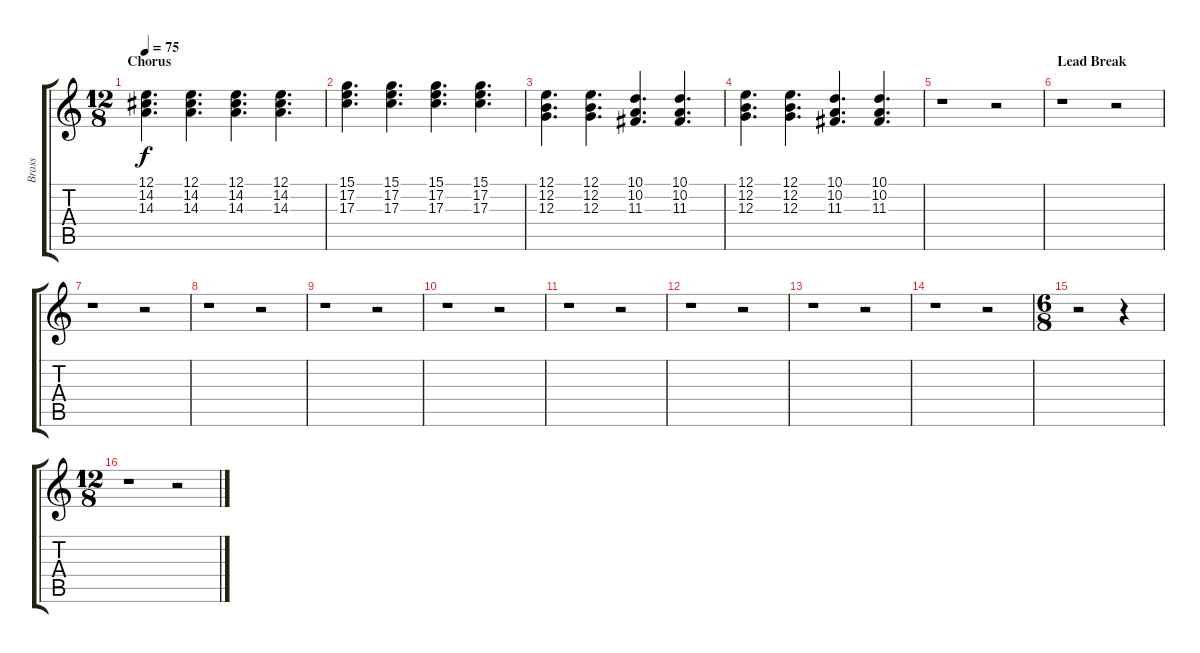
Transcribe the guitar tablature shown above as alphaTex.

\track ("Brass" "Brass") {instrument frenchhorn}
\staff {score tabs}
\tuning (E4 B3 G3 D3 A2 E2) {hide}
\ts (12 8)
\section ("" "Chorus")
\tempo 75
\clef g2
\ks c
(12.1 14.2 14.3).4{d dy f} (12.1 14.2 14.3).4{d} (12.1 14.2 14.3).4{d} (12.1 14.2 14.3).4{d} |
(15.1 17.2 17.3).4{d} (15.1 17.2 17.3).4{d} (15.1 17.2 17.3).4{d} (15.1 17.2 17.3).4{d} |
(12.1 12.2 12.3).4{d} (12.1 12.2 12.3).4{d} (10.1 10.2 11.3).4{d} (10.1 10.2 11.3).4{d} |
(12.1 12.2 12.3).4{d} (12.1 12.2 12.3).4{d} (10.1 10.2 11.3).4{d} (10.1 10.2 11.3).4{d} |
r.1 r.2 |
\section ("" "Lead Break")
r.1 r.2 |
r.1 r.2 |
r.1 r.2 |
r.1 r.2 |
r.1 r.2 |
r.1 r.2 |
r.1 r.2 |
r.1 r.2 |
r.1 r.2 |
\ts (6 8)
r.2 r.4 |
\ts (12 8)
r.1 r.2
